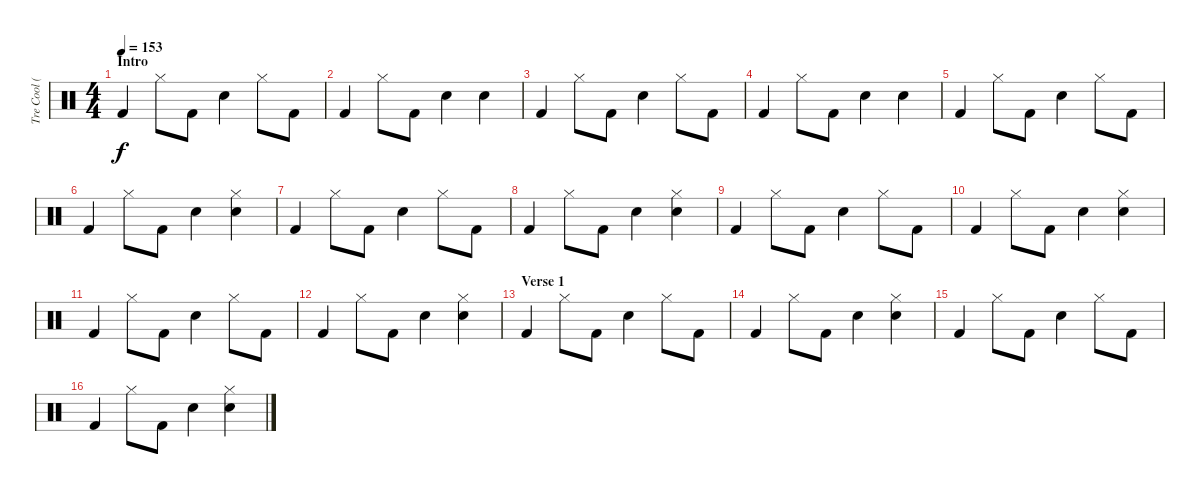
\track ("Tre Cool (Drums)" "Tre Cool (") {instrument percussion}
\staff {score}
\articulation defaults
\ts (4 4)
\section ("" "Intro")
\tempo 153
\clef neutral
\ks c "Kick (hit) 2".4{dy f} "Hi-Hat (closed)".8 "Kick (hit) 2".8 "Snare (hit) 2".4 "Hi-Hat (closed)".8 "Kick (hit) 2".8
|
"Kick (hit) 2".4 "Hi-Hat (closed)".8 "Kick (hit) 2".8 "Snare (hit) 2".4 "Snare (hit) 2".4 |
"Kick (hit) 2".4 "Hi-Hat (closed)".8 "Kick (hit) 2".8 "Snare (hit) 2".4 "Hi-Hat (closed)".8 "Kick (hit) 2".8 |
"Kick (hit) 2".4 "Hi-Hat (closed)".8 "Kick (hit) 2".8 "Snare (hit) 2".4 "Snare (hit) 2".4 |
"Kick (hit) 2".4 "Hi-Hat (closed)".8 "Kick (hit) 2".8 "Snare (hit) 2".4 "Hi-Hat (closed)".8 "Kick (hit) 2".8 |
"Kick (hit) 2".4 "Hi-Hat (closed)".8 "Kick (hit) 2".8 "Snare (hit) 2".4 ("Snare (hit) 2" "Hi-Hat (closed)").4 |
"Kick (hit) 2".4 "Hi-Hat (closed)".8 "Kick (hit) 2".8 "Snare (hit) 2".4 "Hi-Hat (closed)".8 "Kick (hit) 2".8 |
"Kick (hit) 2".4 "Hi-Hat (closed)".8 "Kick (hit) 2".8 "Snare (hit) 2".4 ("Snare (hit) 2" "Hi-Hat (closed)").4 |
"Kick (hit) 2".4 "Hi-Hat (closed)".8 "Kick (hit) 2".8 "Snare (hit) 2".4 "Hi-Hat (closed)".8 "Kick (hit) 2".8 |
"Kick (hit) 2".4 "Hi-Hat (closed)".8 "Kick (hit) 2".8 "Snare (hit) 2".4 ("Snare (hit) 2" "Hi-Hat (closed)").4 |
"Kick (hit) 2".4 "Hi-Hat (closed)".8 "Kick (hit) 2".8 "Snare (hit) 2".4 "Hi-Hat (closed)".8 "Kick (hit) 2".8 |
"Kick (hit) 2".4 "Hi-Hat (closed)".8 "Kick (hit) 2".8 "Snare (hit) 2".4 ("Snare (hit) 2" "Hi-Hat (closed)").4 |
\section ("" "Verse 1")
"Kick (hit) 2".4 "Hi-Hat (closed)".8 "Kick (hit) 2".8 "Snare (hit) 2".4 "Hi-Hat (closed)".8 "Kick (hit) 2".8 |
"Kick (hit) 2".4 "Hi-Hat (closed)".8 "Kick (hit) 2".8 "Snare (hit) 2".4 ("Snare (hit) 2" "Hi-Hat (closed)").4 |
"Kick (hit) 2".4 "Hi-Hat (closed)".8 "Kick (hit) 2".8 "Snare (hit) 2".4 "Hi-Hat (closed)".8 "Kick (hit) 2".8 |
"Kick (hit) 2".4 "Hi-Hat (closed)".8 "Kick (hit) 2".8 "Snare (hit) 2".4 ("Snare (hit) 2" "Hi-Hat (closed)").4
